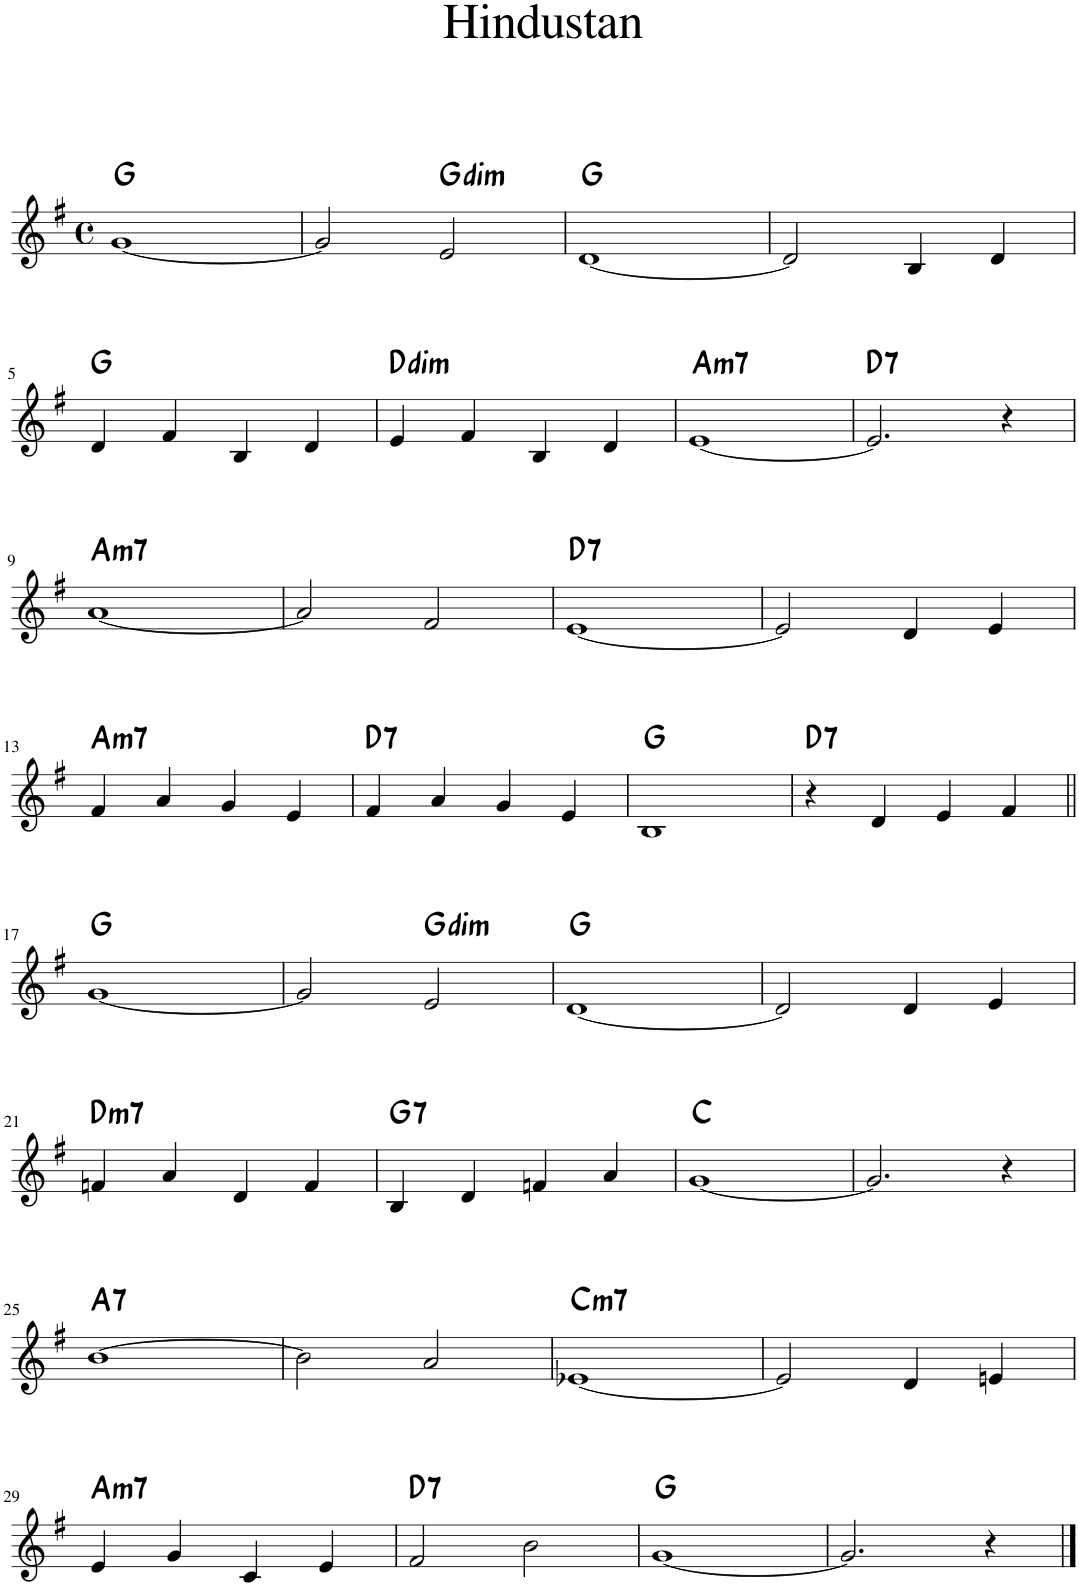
**kern	**harte
*part1	*part1
*staff1	*
*I"Piano	*
*I'Pno.	*
*clefG2	*
*k[f#]	*
*M4/4	*
*met(c)	*
=1	=1
[1g	G:maj
=2	=2
2g/]	.
!	!LO:H:kt=dim
2e/	G:dim
=3	=3
[1d	G:maj
=4	=4
2d/]	.
4B/	.
4d/	.
!!LO:LB:g=z
=5	=5
4d/	G:maj
4f#/	.
4B/	.
4d/	.
=6	=6
!	!LO:H:kt=dim
4e/	D:dim
4f#/	.
4B/	.
4d/	.
=7	=7
!	!LO:H:kt=m7
[1e	A:min7
=8	=8
!	!LO:H:kt=7
2.e/]	D:7
4r	.
!!LO:LB:g=z
=9	=9
!	!LO:H:kt=m7
[1a	A:min7
=10	=10
2a/]	.
2f#/	.
=11	=11
!	!LO:H:kt=7
[1e	D:7
=12	=12
2e/]	.
4d/	.
4e/	.
!!LO:LB:g=z
=13	=13
!	!LO:H:kt=m7
4f#/	A:min7
4a/	.
4g/	.
4e/	.
=14	=14
!	!LO:H:kt=7
4f#/	D:7
4a/	.
4g/	.
4e/	.
=15	=15
1B	G:maj
=16	=16
!	!LO:H:kt=7
4r	D:7
4d/	.
4e/	.
4f#/	.
!!LO:LB:g=z
=17||	=17||
[1g	G:maj
=18	=18
2g/]	.
!	!LO:H:kt=dim
2e/	G:dim
=19	=19
[1d	G:maj
=20	=20
2d/]	.
4d/	.
4e/	.
!!LO:LB:g=z
=21	=21
!	!LO:H:kt=m7
4fn/	D:min7
4a/	.
4d/	.
4f/	.
=22	=22
!	!LO:H:kt=7
4B/	G:7
4d/	.
4fn/	.
4a/	.
=23	=23
[1g	C:maj
=24	=24
2.g/]	.
4r	.
!!LO:LB:g=z
=25	=25
!	!LO:H:kt=7
[1b	A:7
=26	=26
2b\]	.
2a/	.
=27	=27
!	!LO:H:kt=m7
[1e-X	C:min7
=28	=28
2e-/]	.
4d/	.
4en/	.
!!LO:LB:g=z
=29	=29
!	!LO:H:kt=m7
4e/	A:min7
4g/	.
4c/	.
4e/	.
=30	=30
!	!LO:H:kt=7
2f#/	D:7
2b\	.
=31	=31
[1g	G:maj
=32	=32
2.g/]	.
4r	.
==	==
*-	*-
